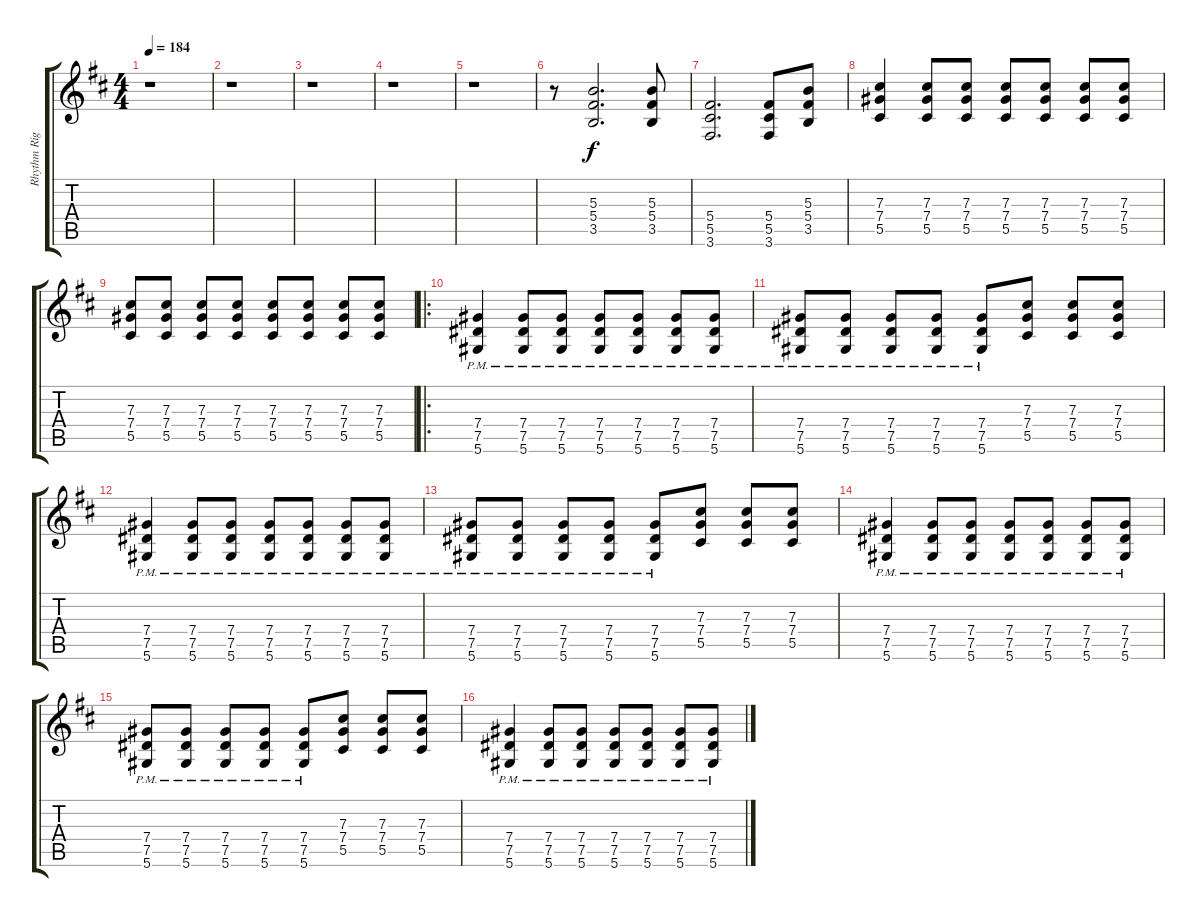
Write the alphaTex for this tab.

\track ("Rhythm Right" "Rhythm Rig") {instrument distortionguitar}
\staff {score tabs}
\tuning (Eb4 Bb3 Gb3 Db3 Ab2 Eb2) {hide}
\ts (4 4)
\tempo 184
\clef g2
\ks d
r.1{dy f instrument distortionguitar} |
r.1 |
r.1 |
r.1 |
r.1 |
r.8 (5.3 5.4 3.5).2{d} (5.3 5.4 3.5).8 |
(5.4 5.5 3.6).2{d} (5.4 5.5 3.6).8 (5.3 5.4 3.5).8 |
(7.3 7.4 5.5).4 (7.3 7.4 5.5).8 (7.3 7.4 5.5).8 (7.3 7.4 5.5).8 (7.3 7.4 5.5).8 (7.3 7.4 5.5).8 (7.3 7.4 5.5).8 |
(7.3 7.4 5.5).8 (7.3 7.4 5.5).8 (7.3 7.4 5.5).8 (7.3 7.4 5.5).8 (7.3 7.4 5.5).8 (7.3 7.4 5.5).8 (7.3 7.4 5.5).8 (7.3 7.4 5.5).8 |
\ro
(7.4{pm} 7.5{pm} 5.6{pm}).4 (7.4{pm} 7.5{pm} 5.6{pm}).8 (7.4{pm} 7.5{pm} 5.6{pm}).8 (7.4{pm} 7.5{pm} 5.6{pm}).8 (7.4{pm} 7.5{pm} 5.6{pm}).8 (7.4{pm} 7.5{pm} 5.6{pm}).8 (7.4{pm} 7.5{pm} 5.6{pm}).8 |
(7.4{pm} 7.5{pm} 5.6{pm}).8 (7.4{pm} 7.5{pm} 5.6{pm}).8 (7.4{pm} 7.5{pm} 5.6{pm}).8 (7.4{pm} 7.5{pm} 5.6{pm}).8 (7.4{pm} 7.5{pm} 5.6{pm}).8 (7.3 7.4 5.5).8 (7.3 7.4 5.5).8 (7.3 7.4 5.5).8 |
(7.4{pm} 7.5{pm} 5.6{pm}).4 (7.4{pm} 7.5{pm} 5.6{pm}).8 (7.4{pm} 7.5{pm} 5.6{pm}).8 (7.4{pm} 7.5{pm} 5.6{pm}).8 (7.4{pm} 7.5{pm} 5.6{pm}).8 (7.4{pm} 7.5{pm} 5.6{pm}).8 (7.4{pm} 7.5{pm} 5.6{pm}).8 |
(7.4{pm} 7.5{pm} 5.6{pm}).8 (7.4{pm} 7.5{pm} 5.6{pm}).8 (7.4{pm} 7.5{pm} 5.6{pm}).8 (7.4{pm} 7.5{pm} 5.6{pm}).8 (7.4{pm} 7.5{pm} 5.6{pm}).8 (7.3 7.4 5.5).8 (7.3 7.4 5.5).8 (7.3 7.4 5.5).8 |
(7.4{pm} 7.5{pm} 5.6{pm}).4 (7.4{pm} 7.5{pm} 5.6{pm}).8 (7.4{pm} 7.5{pm} 5.6{pm}).8 (7.4{pm} 7.5{pm} 5.6{pm}).8 (7.4{pm} 7.5{pm} 5.6{pm}).8 (7.4{pm} 7.5{pm} 5.6{pm}).8 (7.4{pm} 7.5{pm} 5.6{pm}).8 |
(7.4{pm} 7.5{pm} 5.6{pm}).8 (7.4{pm} 7.5{pm} 5.6{pm}).8 (7.4{pm} 7.5{pm} 5.6{pm}).8 (7.4{pm} 7.5{pm} 5.6{pm}).8 (7.4{pm} 7.5{pm} 5.6{pm}).8 (7.3 7.4 5.5).8 (7.3 7.4 5.5).8 (7.3 7.4 5.5).8 |
(7.4{pm} 7.5{pm} 5.6{pm}).4 (7.4{pm} 7.5{pm} 5.6{pm}).8 (7.4{pm} 7.5{pm} 5.6{pm}).8 (7.4{pm} 7.5{pm} 5.6{pm}).8 (7.4{pm} 7.5{pm} 5.6{pm}).8 (7.4{pm} 7.5{pm} 5.6{pm}).8 (7.4{pm} 7.5{pm} 5.6{pm}).8
